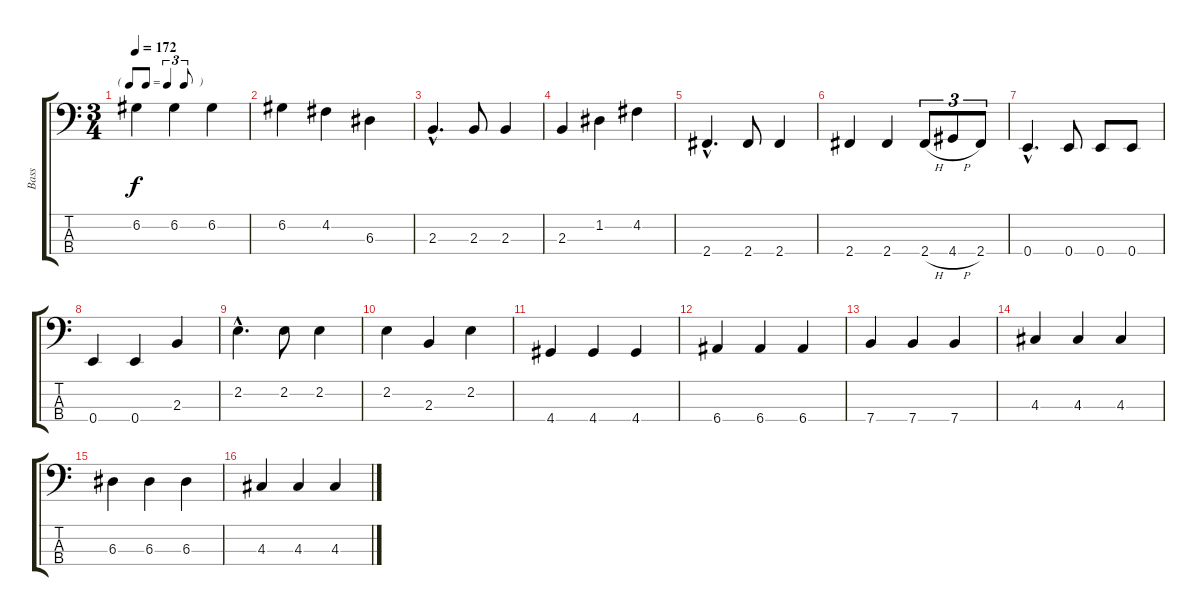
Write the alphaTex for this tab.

\track ("Bass" "Bass") {instrument electricbassfinger}
\staff {score tabs}
\tuning (G2 D2 A1 E1) {hide}
\ts (3 4)
\tf triplet8th
\tempo 172
\clef f4
\ks c
6.2.4{dy f} 6.2.4 6.2.4 |
6.2.4 4.2.4 6.3.4 |
2.3{hac}.4{d} 2.3.8 2.3.4 |
2.3.4 1.2.4 4.2.4 |
2.4{hac}.4{d} 2.4.8 2.4.4 |
2.4.4 2.4.4 2.4{h}.8{tu (3 2)} 4.4{h}.8{tu (3 2)} 2.4.8{tu (3 2)} |
0.4{hac}.4{d} 0.4.8 0.4.8 0.4.8 |
0.4.4 0.4.4 2.3.4 |
2.2{hac}.4{d} 2.2.8 2.2.4 |
2.2.4 2.3.4 2.2.4 |
4.4.4 4.4.4 4.4.4 |
6.4.4 6.4.4 6.4.4 |
7.4.4 7.4.4 7.4.4 |
4.3.4 4.3.4 4.3.4 |
6.3.4 6.3.4 6.3.4 |
4.3.4 4.3.4 4.3.4
